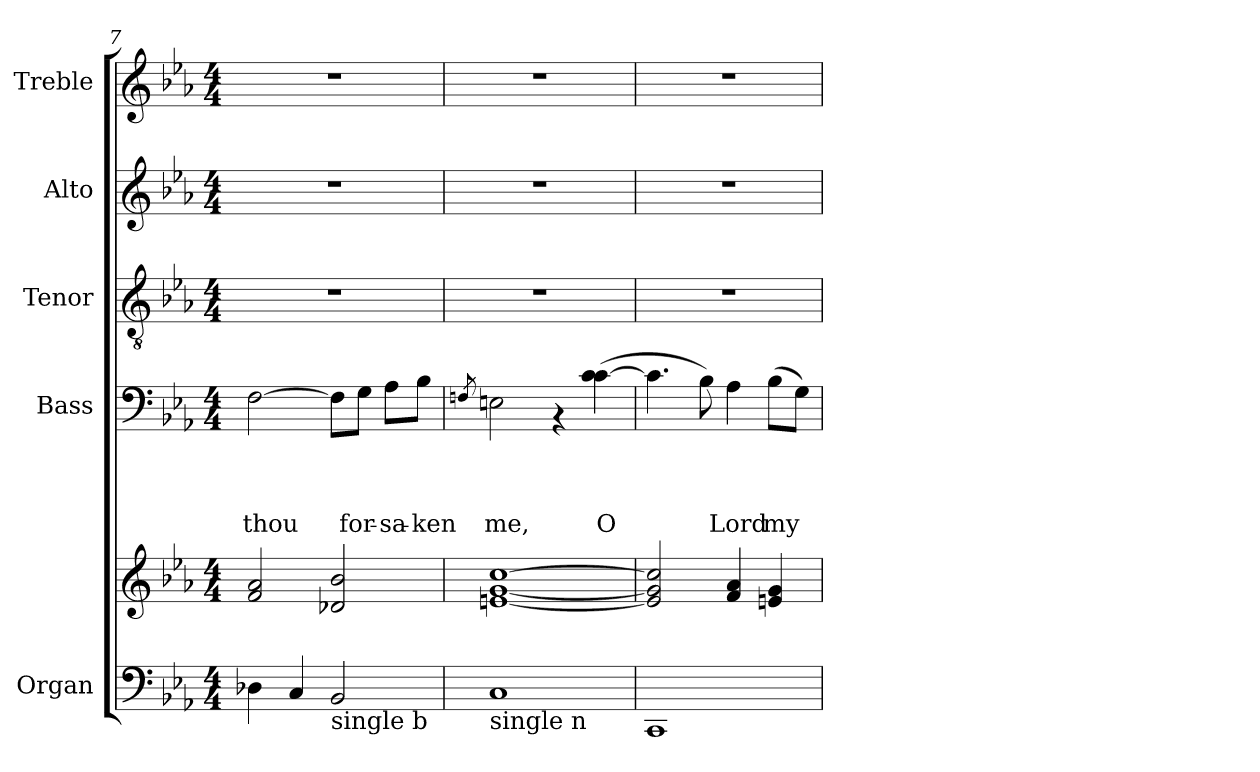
**kern	**kern	**kern	**text	**text	**text	**text	**kern	**kern	**kern
*part5	*part5	*part4	*part4	*part4	*part4	*part4	*part3	*part2	*part1
*staff6	*staff5	*staff4	*staff4	*staff4	*staff4	*staff4	*staff3	*staff2	*staff1
*I"Organ	*	*I"Bass	*	*	*	*	*I"Tenor	*I"Alto	*I"Treble
*	*	*I'B	*	*	*	*	*I'T	*I'A	*I'Tr
*clefF4	*clefG2	*clefF4	*	*	*	*	*clefGv2	*clefG2	*clefG2
*k[b-e-a-]	*k[b-e-a-]	*k[b-e-a-]	*	*	*	*	*k[b-e-a-]	*k[b-e-a-]	*k[b-e-a-]
*E-:	*E-:	*E-:	*	*	*	*	*E-:	*E-:	*E-:
*M4/4	*M4/4	*M4/4	*	*	*	*	*M4/4	*M4/4	*M4/4
=7	=7	=7	=7	=7	=7	=7	=7	=7	=7
!	!	!	!	!	!	!LO:LY:b	!	!	!
4D-X\	2f/ 2a-/	[>2F\	.	.	.	thou	1r	1r	1r
4C/	.	.	.	.	.	.	.	.	.
!LO:TX:b:t=single b	!	!	!	!	!	!	!	!	!
2BB-/	2d-X/ 2b-/	8F\L]	.	.	.	.	.	.	.
!	!	!	!	!	!	!LO:LY:b	!	!	!
.	.	8G\J	.	.	.	for-	.	.	.
!	!	!	!	!	!	!LO:LY:b	!	!	!
.	.	8A-\L	.	.	.	-sa-	.	.	.
!	!	!	!	!	!	!LO:LY:b	!	!	!
.	.	8B-\J	.	.	.	-ken	.	.	.
=8	=8	=8	=8	=8	=8	=8	=8	=8	=8
.	.	8qFn/	.	.	.	.	.	.	.
!LO:TX:b:t=single n	!	!	!	!	!	!	!	!	!
!	!	!	!	!	!	!LO:LY:b	!	!	!
1C	[<1en [<1g [>1cc	2En\	.	.	.	me,	1r	1r	1r
.	.	4rAA	.	.	.	.	.	.	.
!	!	!	!	!	!	!LO:LY:b	!	!	!
.	.	(>4c\ [>4c\	.	.	.	O	.	.	.
=9	=9	=9	=9	=9	=9	=9	=9	=9	=9
1CC	2e/] 2g/] 2cc/]	4.c\]	.	.	.	.	1r	1r	1r
.	.	8B-\)	.	.	.	.	.	.	.
!	!	!	!	!	!	!LO:LY:b	!	!	!
.	4f/ 4a-/	4A-\	.	.	.	Lord	.	.	.
!	!	!	!	!	!	!LO:LY:b	!	!	!
.	4en/ 4g/	(>8B-\L	.	.	.	my	.	.	.
.	.	8G\J)	.	.	.	.	.	.	.
=	=	=	=	=	=	=	=	=	=
*-	*-	*-	*-	*-	*-	*-	*-	*-	*-
